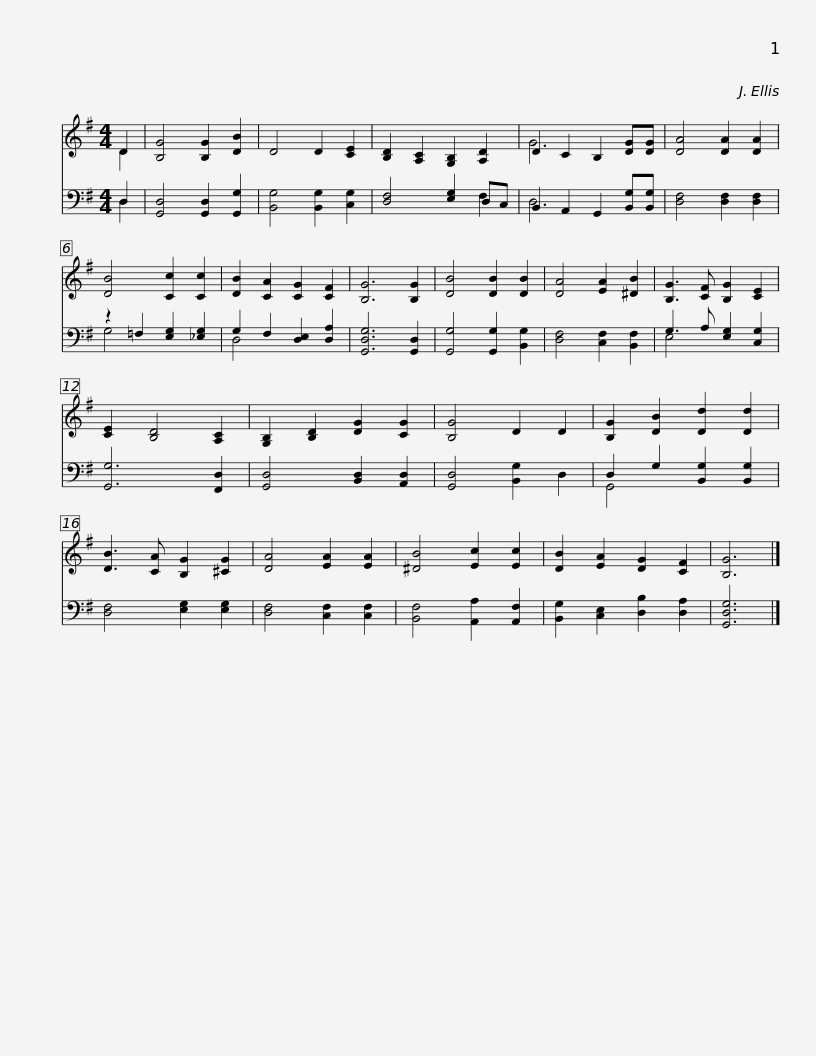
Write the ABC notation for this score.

X:1
%%score ( 1 2 ) ( 3 4 )
L:1/8
M:4/4
I:linebreak $
K:G
V:1 treble
V:2 treble
V:3 bass
V:4 bass
V:1
 D2 | [B,G]4 [B,G]2 [DB]2 | D4 D2 [CE]2 | [B,D]2 [A,C]2 [G,B,]2 [A,D]2 | D2 C2 B,2 [DG][DG] | %5
 [DA]4 [DA]2 [DA]2 | [DB]4 [Cc]2 [Cc]2 |$ [DB]2 [CA]2 [CG]2 [CF]2 | [B,G]6 [B,G]2 | [DB]4 [DB]2 [DB]2 | %10
 [DA]4 [EA]2 [^DB]2 | [B,G]3 [CF] [B,G]2 [CE]2 | [CE]2 [B,D]4 [A,C]2 | [G,B,]2 [B,D]2 [DG]2 [CG]2 |$ [B,G]4 D2 D2 | %15
 [B,G]2 [DB]2 [Dd]2 [Dd]2 | [DB]3 [CA] [B,G]2 [^CG]2 | [DA]4 [EA]2 [EA]2 | [^DB]4 [Ec]2 [Ec]2 | [DB]2 [EA]2 [DG]2 [CF]2 | %20
 [B,G]6 |] %21
V:2
 D2 | x8 | x8 | x8 | G6 x2 | %5
 x8 | x8 |$ x8 | x8 | x8 | %10
 x8 | x8 | x8 | x8 |$ x8 | %15
 x8 | x8 | x8 | x8 | x8 | %20
 x6 |] %21
V:3
 D,2 | [G,,D,]4 [G,,D,]2 [G,,G,]2 | [B,,G,]4 [B,,G,]2 [C,G,]2 | [D,F,]4 [E,G,]2 D,C, | B,,2 A,,2 G,,2 [B,,G,][B,,G,] | %5
 [D,F,]4 [D,F,]2 [D,F,]2 | z2 =F,2 [E,G,]2 [_E,G,]2 |$ G,2 F,2 [D,E,]2 [D,A,]2 | [G,,D,G,]6 [G,,D,]2 | [G,,G,]4 [G,,G,]2 [B,,G,]2 | %10
 [D,F,]4 [C,F,]2 [B,,F,]2 | G,3 A, [E,G,]2 [C,G,]2 | [G,,G,]6 [F,,D,]2 | [G,,D,]4 [B,,D,]2 [A,,D,]2 |$ [G,,D,]4 [B,,G,]2 D,2 | %15
 D,2 G,2 [B,,G,]2 [B,,G,]2 | [D,F,]4 [E,G,]2 [E,G,]2 | [D,F,]4 [C,F,]2 [C,F,]2 | [B,,F,]4 [A,,A,]2 [A,,F,]2 | [B,,G,]2 [C,E,]2 [D,B,]2 [D,A,]2 | %20
 [G,,D,G,]6 |] %21
V:4
 D,2 | x8 | x8 | x6 F,2 | D,6 x2 | %5
 x8 | G,4 x4 |$ D,4 x4 | x8 | x8 | %10
 x8 | E,4 x4 | x8 | x8 |$ x8 | %15
 G,,4 x4 | x8 | x8 | x8 | x8 | %20
 x6 |] %21
